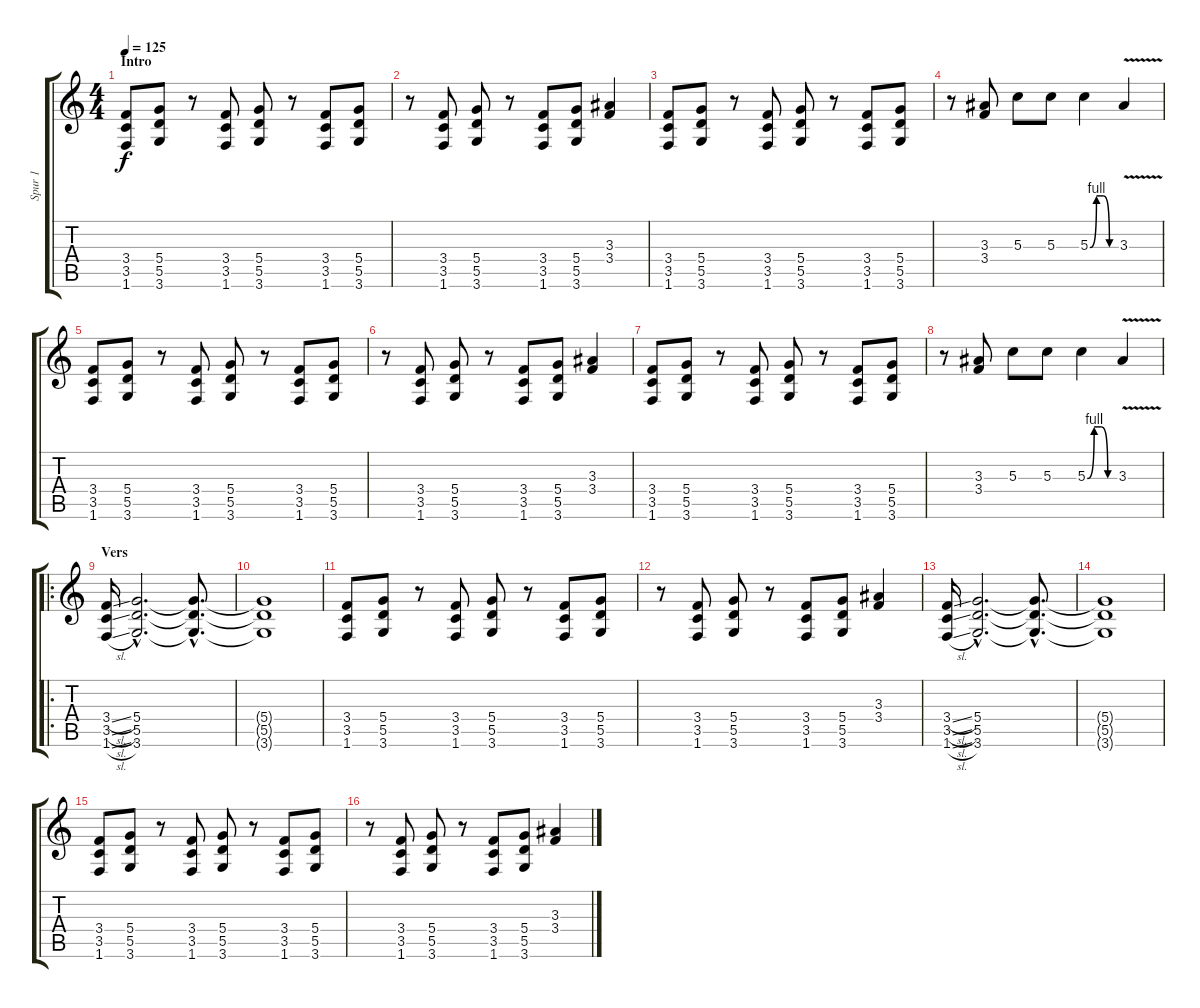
\track ("Spur 1" "Spur 1") {instrument overdrivenguitar}
\staff {score tabs}
\tuning (E4 B3 G3 D3 A2 E2) {hide}
\ts (4 4)
\section ("" "Intro")
\tempo 125
\clef g2
\ks c
(3.4 3.5 1.6).8{dy f instrument overdrivenguitar} (5.4 5.5 3.6).8 r.8 (3.4 3.5 1.6).8 (5.4 5.5 3.6).8 r.8 (3.4 3.5 1.6).8 (5.4 5.5 3.6).8 |
r.8 (3.4 3.5 1.6).8 (5.4 5.5 3.6).8 r.8 (3.4 3.5 1.6).8 (5.4 5.5 3.6).8 (3.3 3.4).4 |
(3.4 3.5 1.6).8 (5.4 5.5 3.6).8 r.8 (3.4 3.5 1.6).8 (5.4 5.5 3.6).8 r.8 (3.4 3.5 1.6).8 (5.4 5.5 3.6).8 |
r.8 (3.3 3.4).8 5.3.8 5.3.8 5.3{be (custom 0 0 15 4 30 4 45 0 60 0)}.4 3.3{v}.4 |
(3.4 3.5 1.6).8 (5.4 5.5 3.6).8 r.8 (3.4 3.5 1.6).8 (5.4 5.5 3.6).8 r.8 (3.4 3.5 1.6).8 (5.4 5.5 3.6).8 |
r.8 (3.4 3.5 1.6).8 (5.4 5.5 3.6).8 r.8 (3.4 3.5 1.6).8 (5.4 5.5 3.6).8 (3.3 3.4).4 |
(3.4 3.5 1.6).8 (5.4 5.5 3.6).8 r.8 (3.4 3.5 1.6).8 (5.4 5.5 3.6).8 r.8 (3.4 3.5 1.6).8 (5.4 5.5 3.6).8 |
r.8 (3.3 3.4).8 5.3.8 5.3.8 5.3{be (custom 0 0 15 4 30 4 45 0 60 0)}.4 3.3{v}.4 |
\ro
\section ("" "Vers")
(3.4{sl} 3.5{sl} 1.6{sl}).16 (5.4{hac} 5.5{hac} 3.6{hac}).2{d} (5.4{hac t} 5.5{hac t} 3.6{hac t}).8{d} |
(5.4{t} 5.5{t} 3.6{t}).1 |
(3.4 3.5 1.6).8 (5.4 5.5 3.6).8 r.8 (3.4 3.5 1.6).8 (5.4 5.5 3.6).8 r.8 (3.4 3.5 1.6).8 (5.4 5.5 3.6).8 |
r.8 (3.4 3.5 1.6).8 (5.4 5.5 3.6).8 r.8 (3.4 3.5 1.6).8 (5.4 5.5 3.6).8 (3.3 3.4).4 |
(3.4{sl} 3.5{sl} 1.6{sl}).16 (5.4{hac} 5.5{hac} 3.6{hac}).2{d} (5.4{hac t} 5.5{hac t} 3.6{hac t}).8{d} |
(5.4{t} 5.5{t} 3.6{t}).1 |
(3.4 3.5 1.6).8 (5.4 5.5 3.6).8 r.8 (3.4 3.5 1.6).8 (5.4 5.5 3.6).8 r.8 (3.4 3.5 1.6).8 (5.4 5.5 3.6).8 |
r.8 (3.4 3.5 1.6).8 (5.4 5.5 3.6).8 r.8 (3.4 3.5 1.6).8 (5.4 5.5 3.6).8 (3.3 3.4).4
